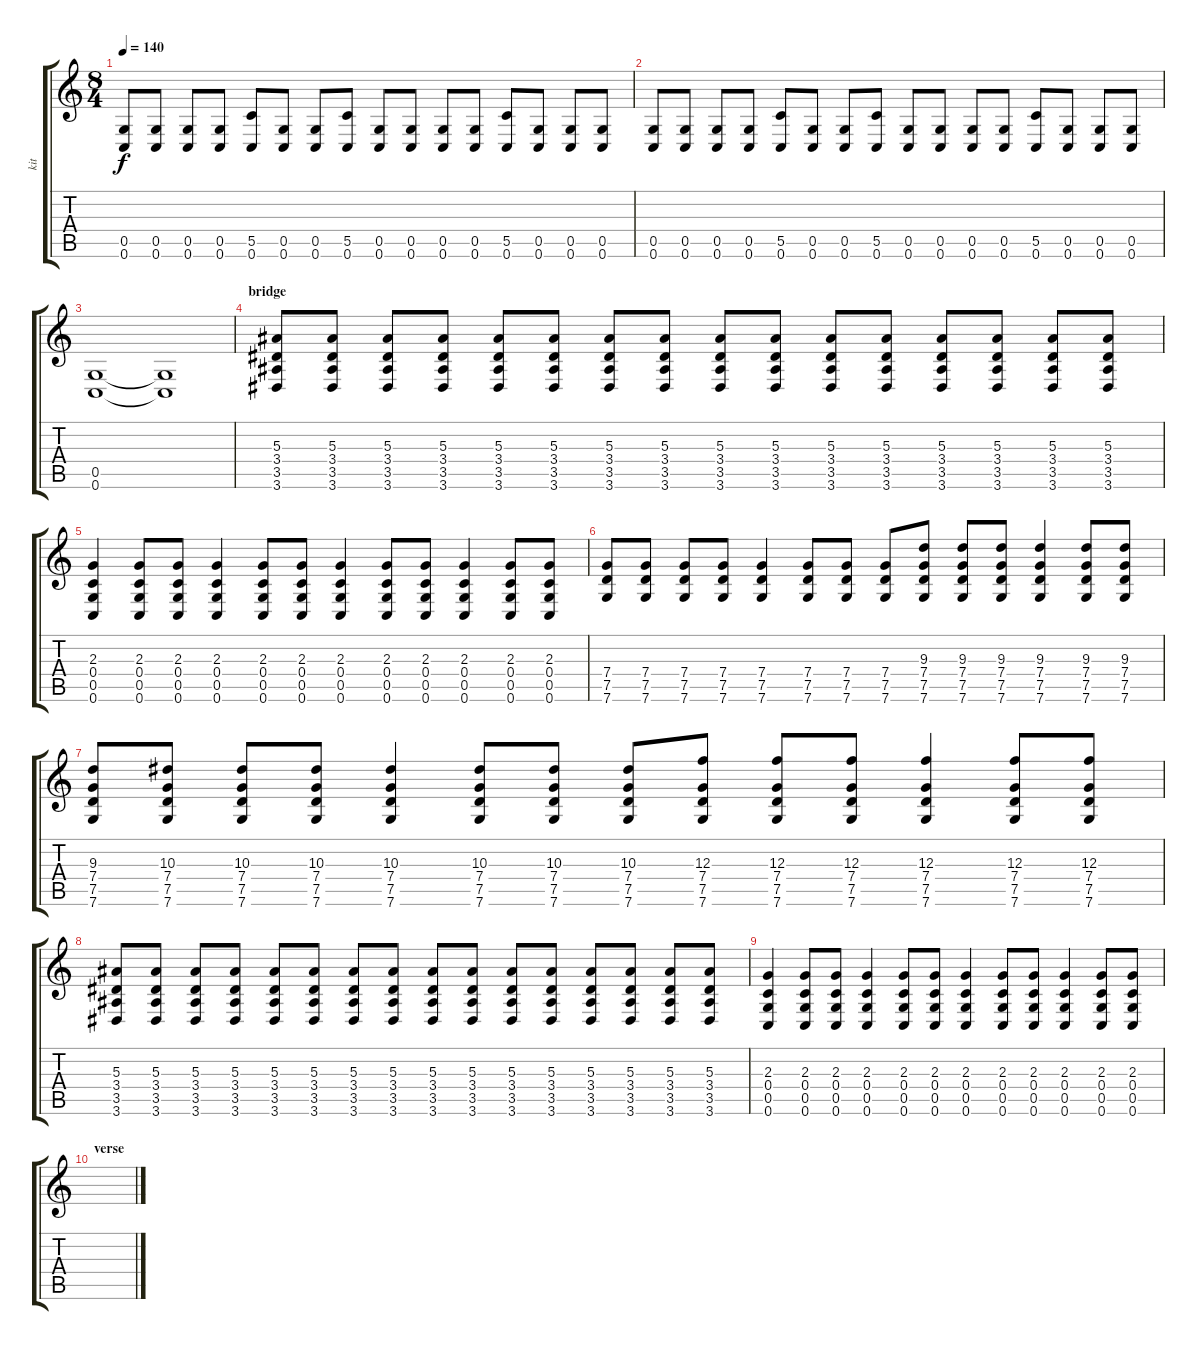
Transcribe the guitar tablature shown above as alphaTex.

\track ("kit" "kit") {instrument distortionguitar}
\staff {score tabs}
\tuning (D4 A3 F3 C3 G2 C2) {hide}
\ts (8 4)
\tempo 140
\clef g2
\ks c
(0.5 0.6).8{dy f} (0.5 0.6).8 (0.5 0.6).8 (0.5 0.6).8 (5.5 0.6).8 (0.5 0.6).8 (0.5 0.6).8 (5.5 0.6).8 (0.5 0.6).8 (0.5 0.6).8 (0.5 0.6).8 (0.5 0.6).8 (5.5 0.6).8 (0.5 0.6).8 (0.5 0.6).8 (0.5 0.6).8 |
(0.5 0.6).8 (0.5 0.6).8 (0.5 0.6).8 (0.5 0.6).8 (5.5 0.6).8 (0.5 0.6).8 (0.5 0.6).8 (5.5 0.6).8 (0.5 0.6).8 (0.5 0.6).8 (0.5 0.6).8 (0.5 0.6).8 (5.5 0.6).8 (0.5 0.6).8 (0.5 0.6).8 (0.5 0.6).8 |
(0.5 0.6).1 (0.5{t} 0.6{t}).1 |
\section ("" "bridge")
(5.3 3.4 3.5 3.6).8 (5.3 3.4 3.5 3.6).8 (5.3 3.4 3.5 3.6).8 (5.3 3.4 3.5 3.6).8 (5.3 3.4 3.5 3.6).8 (5.3 3.4 3.5 3.6).8 (5.3 3.4 3.5 3.6).8 (5.3 3.4 3.5 3.6).8 (5.3 3.4 3.5 3.6).8 (5.3 3.4 3.5 3.6).8 (5.3 3.4 3.5 3.6).8 (5.3 3.4 3.5 3.6).8 (5.3 3.4 3.5 3.6).8 (5.3 3.4 3.5 3.6).8 (5.3 3.4 3.5 3.6).8 (5.3 3.4 3.5 3.6).8 |
(2.3 0.4 0.5 0.6).4 (2.3 0.4 0.5 0.6).8 (2.3 0.4 0.5 0.6).8 (2.3 0.4 0.5 0.6).4 (2.3 0.4 0.5 0.6).8 (2.3 0.4 0.5 0.6).8 (2.3 0.4 0.5 0.6).4 (2.3 0.4 0.5 0.6).8 (2.3 0.4 0.5 0.6).8 (2.3 0.4 0.5 0.6).4 (2.3 0.4 0.5 0.6).8 (2.3 0.4 0.5 0.6).8 |
(7.4 7.5 7.6).8 (7.4 7.5 7.6).8 (7.4 7.5 7.6).8 (7.4 7.5 7.6).8 (7.4 7.5 7.6).4 (7.4 7.5 7.6).8 (7.4 7.5 7.6).8 (7.4 7.5 7.6).8 (9.3 7.4 7.5 7.6).8 (9.3 7.4 7.5 7.6).8 (9.3 7.4 7.5 7.6).8 (9.3 7.4 7.5 7.6).4 (9.3 7.4 7.5 7.6).8 (9.3 7.4 7.5 7.6).8 |
(9.3 7.4 7.5 7.6).8 (10.3 7.4 7.5 7.6).8 (10.3 7.4 7.5 7.6).8 (10.3 7.4 7.5 7.6).8 (10.3 7.4 7.5 7.6).4 (10.3 7.4 7.5 7.6).8 (10.3 7.4 7.5 7.6).8 (10.3 7.4 7.5 7.6).8 (12.3 7.4 7.5 7.6).8 (12.3 7.4 7.5 7.6).8 (12.3 7.4 7.5 7.6).8 (12.3 7.4 7.5 7.6).4 (12.3 7.4 7.5 7.6).8 (12.3 7.4 7.5 7.6).8 |
(5.3 3.4 3.5 3.6).8 (5.3 3.4 3.5 3.6).8 (5.3 3.4 3.5 3.6).8 (5.3 3.4 3.5 3.6).8 (5.3 3.4 3.5 3.6).8 (5.3 3.4 3.5 3.6).8 (5.3 3.4 3.5 3.6).8 (5.3 3.4 3.5 3.6).8 (5.3 3.4 3.5 3.6).8 (5.3 3.4 3.5 3.6).8 (5.3 3.4 3.5 3.6).8 (5.3 3.4 3.5 3.6).8 (5.3 3.4 3.5 3.6).8 (5.3 3.4 3.5 3.6).8 (5.3 3.4 3.5 3.6).8 (5.3 3.4 3.5 3.6).8 |
(2.3 0.4 0.5 0.6).4 (2.3 0.4 0.5 0.6).8 (2.3 0.4 0.5 0.6).8 (2.3 0.4 0.5 0.6).4 (2.3 0.4 0.5 0.6).8 (2.3 0.4 0.5 0.6).8 (2.3 0.4 0.5 0.6).4 (2.3 0.4 0.5 0.6).8 (2.3 0.4 0.5 0.6).8 (2.3 0.4 0.5 0.6).4 (2.3 0.4 0.5 0.6).8 (2.3 0.4 0.5 0.6).8 |
\section ("" "verse")
